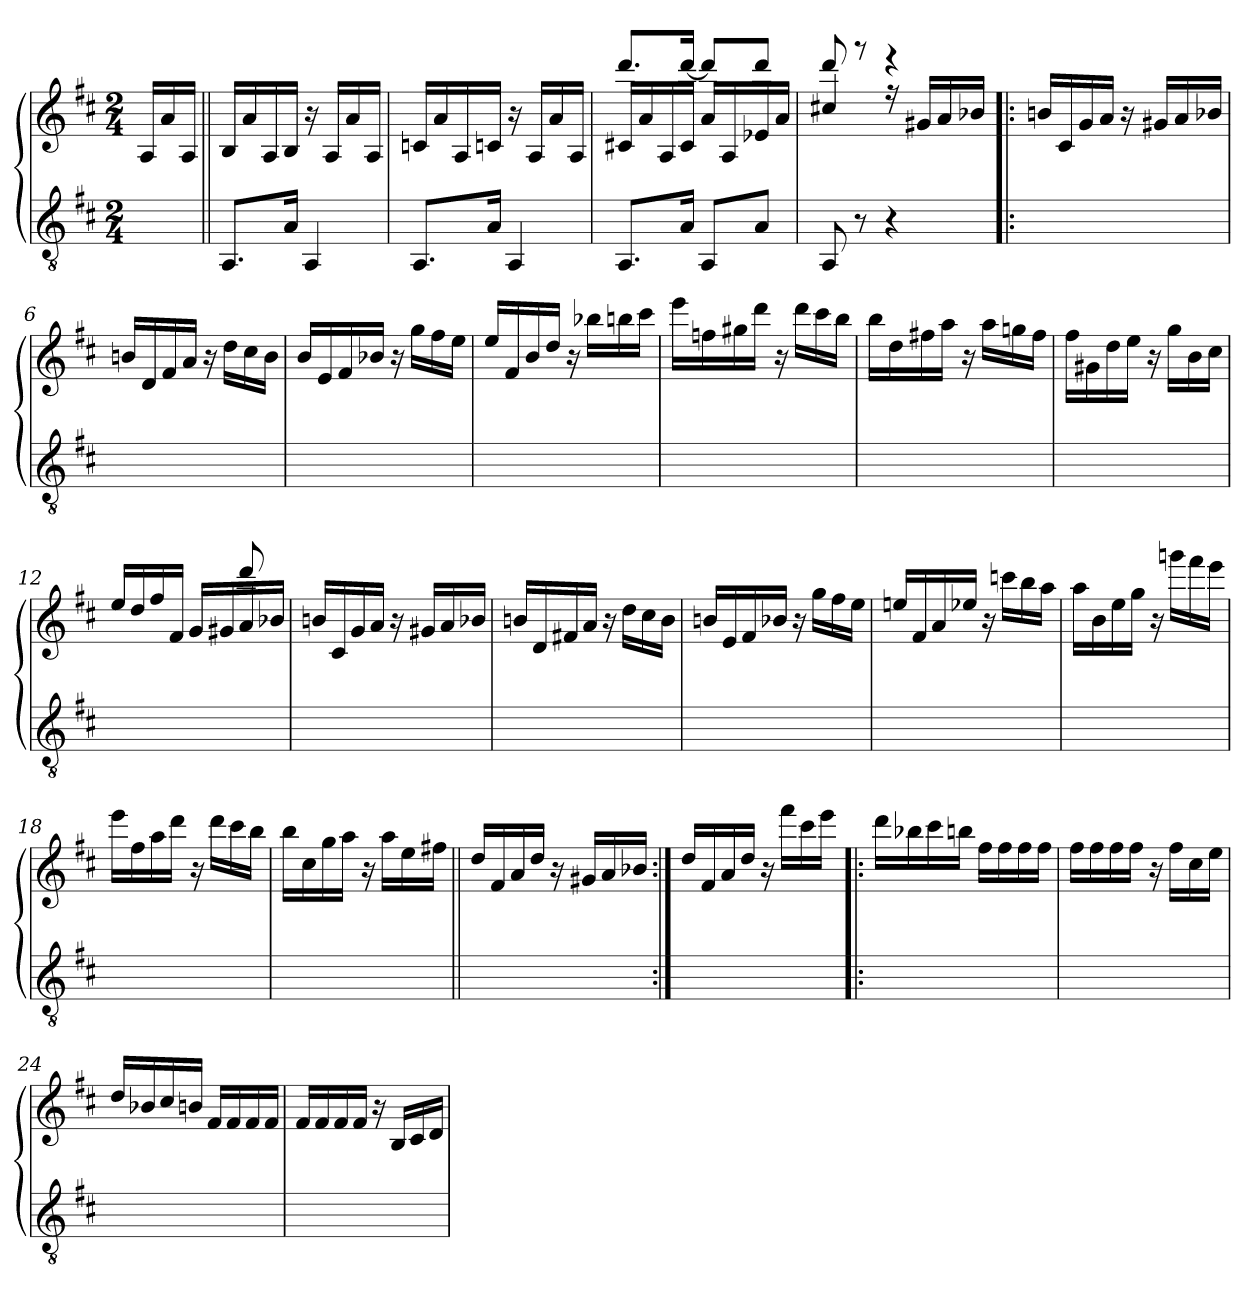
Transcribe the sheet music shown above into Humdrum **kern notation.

**kern	**kern
*part2	*part1
*staff2	*staff1
*clefGv2	*clefG2
*k[f#c#]	*k[f#c#]
*D:	*D:
*M2/4	*M2/4
=	=
8.ryy	16A/LL
.	16a/
.	16A/JJ
=1||	=1||
8.AA/L	16B/LL
.	16a/
.	16A/
16A/Jk	16B/JJ
4AA/	16r
.	16A/LL
.	16a/
.	16A/JJ
=2	=2
8.AA/L	16cn/LL
.	16a/
.	16A/
16A/Jk	16cn/JJ
4AA/	16r
.	16A/LL
.	16a/
.	16A/JJ
=3	=3
*	*^
8.AA/L	16c#X/LL	8.ddd!/L
.	16a/	.
.	16A/	.
16A/Jk	16c#/JJ	[>16ddd!/Jk
8AA/L	16a/LL	8ddd!/L]
.	16A/	.
8A/J	16e-X/	8ddd!/J
.	16a/JJ	.
=4	=4	=4
8AA/	4cc#X/	8ddd!/
8r	.	8rfff
4r	16r	4reee
.	16g#X/LL	.
.	16a/	.
.	16b-X/JJ	.
*	*v	*v
!!LO:LB:g=z
=5!|:	=5!|:
2ryy	16bn/LL
.	16c#/
.	16g/
.	16a/JJ
.	16r
.	16g#X/LL
.	16a/
.	16b-X/JJ
=6	=6
2ryy	16bn/LL
.	16d/
.	16f#/
.	16a/JJ
.	16r
.	16dd\LL
.	16cc#\
.	16b\JJ
=7	=7
2ryy	16b/LL
.	16e/
.	16f#/
.	16b-X/JJ
.	16r
.	16gg\LL
.	16ff#\
.	16ee\JJ
=8	=8
2ryy	16ee/LL
.	16f#/
.	16b/
.	16dd/JJ
.	16r
.	16bb-X\LL
.	16bbn\
.	16ccc#\JJ
!!LO:LB:g=z
=9	=9
2ryy	16eee\LL
.	16ffn\
.	16gg#X\
.	16ddd\JJ
.	16r
.	16ddd\LL
.	16ccc#\
.	16bb\JJ
=10	=10
2ryy	16bb\LL
.	16dd\
.	16ff#X\
.	16aa\JJ
.	16r
.	16aa\LL
.	16ggn\
.	16ff#\JJ
=11	=11
2ryy	16ff#\LL
.	16g#X\
.	16dd\
.	16ee\JJ
.	16r
.	16gg\LL
.	16b\
.	16cc#\JJ
=12	=12
*	*^
2ryy	16ee/LL	4.ryy
.	16dd/	.
.	16ff#/	.
.	16f#/JJ	.
.	16g/LL	.
.	16g#X/	.
.	16a/	8ddd!/
.	16b-X/JJ	.
*	*v	*v
!!LO:LB:g=z
=13	=13
2ryy	16bn/LL
.	16c#/
.	16g/
.	16a/JJ
.	16r
.	16g#X/LL
.	16a/
.	16b-X/JJ
=14	=14
2ryy	16bn/LL
.	16d/
.	16f#X/
.	16a/JJ
.	16r
.	16dd\LL
.	16cc#\
.	16b\JJ
=15	=15
2ryy	16bn/LL
.	16e/
.	16f#/
.	16b-X/JJ
.	16r
.	16gg\LL
.	16ff#\
.	16ee\JJ
=16	=16
2ryy	16een/LL
.	16f#/
.	16a/
.	16ee-X/JJ
.	16r
.	16cccn\LL
.	16bb\
.	16aa\JJ
!!LO:LB:g=z
=17	=17
2ryy	16aa\LL
.	16b\
.	16ee\
.	16gg\JJ
.	16r
.	16gggn\LL
.	16fff#\
.	16eee\JJ
=18	=18
2ryy	16eee\LL
.	16ff#\
.	16aa\
.	16ddd\JJ
.	16r
.	16ddd\LL
.	16ccc#\
.	16bb\JJ
=19	=19
2ryy	16bb\LL
.	16cc#\
.	16gg\
.	16aa\JJ
.	16r
.	16aa\LL
.	16ee\
.	16ff#X\JJ
=20||	=20||
2ryy	16dd/LL
.	16f#/
.	16a/
.	16dd/JJ
.	16r
.	16g#X/LL
.	16a/
.	16b-X/JJ
!!LO:LB:g=z
=21:|!	=21:|!
2ryy	16dd/LL
.	16f#/
.	16a/
.	16dd/JJ
.	16r
.	16fff#\LL
.	16ccc#\
.	16eee\JJ
=22!|:	=22!|:
2ryy	16ddd\LL
.	16bb-X\
.	16ccc#\
.	16bbn\JJ
.	16ff#\LL
.	16ff#\
.	16ff#\
.	16ff#\JJ
=23	=23
2ryy	16ff#\LL
.	16ff#\
.	16ff#\
.	16ff#\JJ
.	16r
.	16ff#\LL
.	16cc#\
.	16ee\JJ
=24	=24
2ryy	16dd/LL
.	16b-X/
.	16cc#/
.	16bn/JJ
.	16f#/LL
.	16f#/
.	16f#/
.	16f#/JJ
!!LO:LB:g=z
=25	=25
2ryy	16f#/LL
.	16f#/
.	16f#/
.	16f#/JJ
.	16r
.	16B/LL
.	16c#/
.	16d/JJ
=	=
*-	*-
